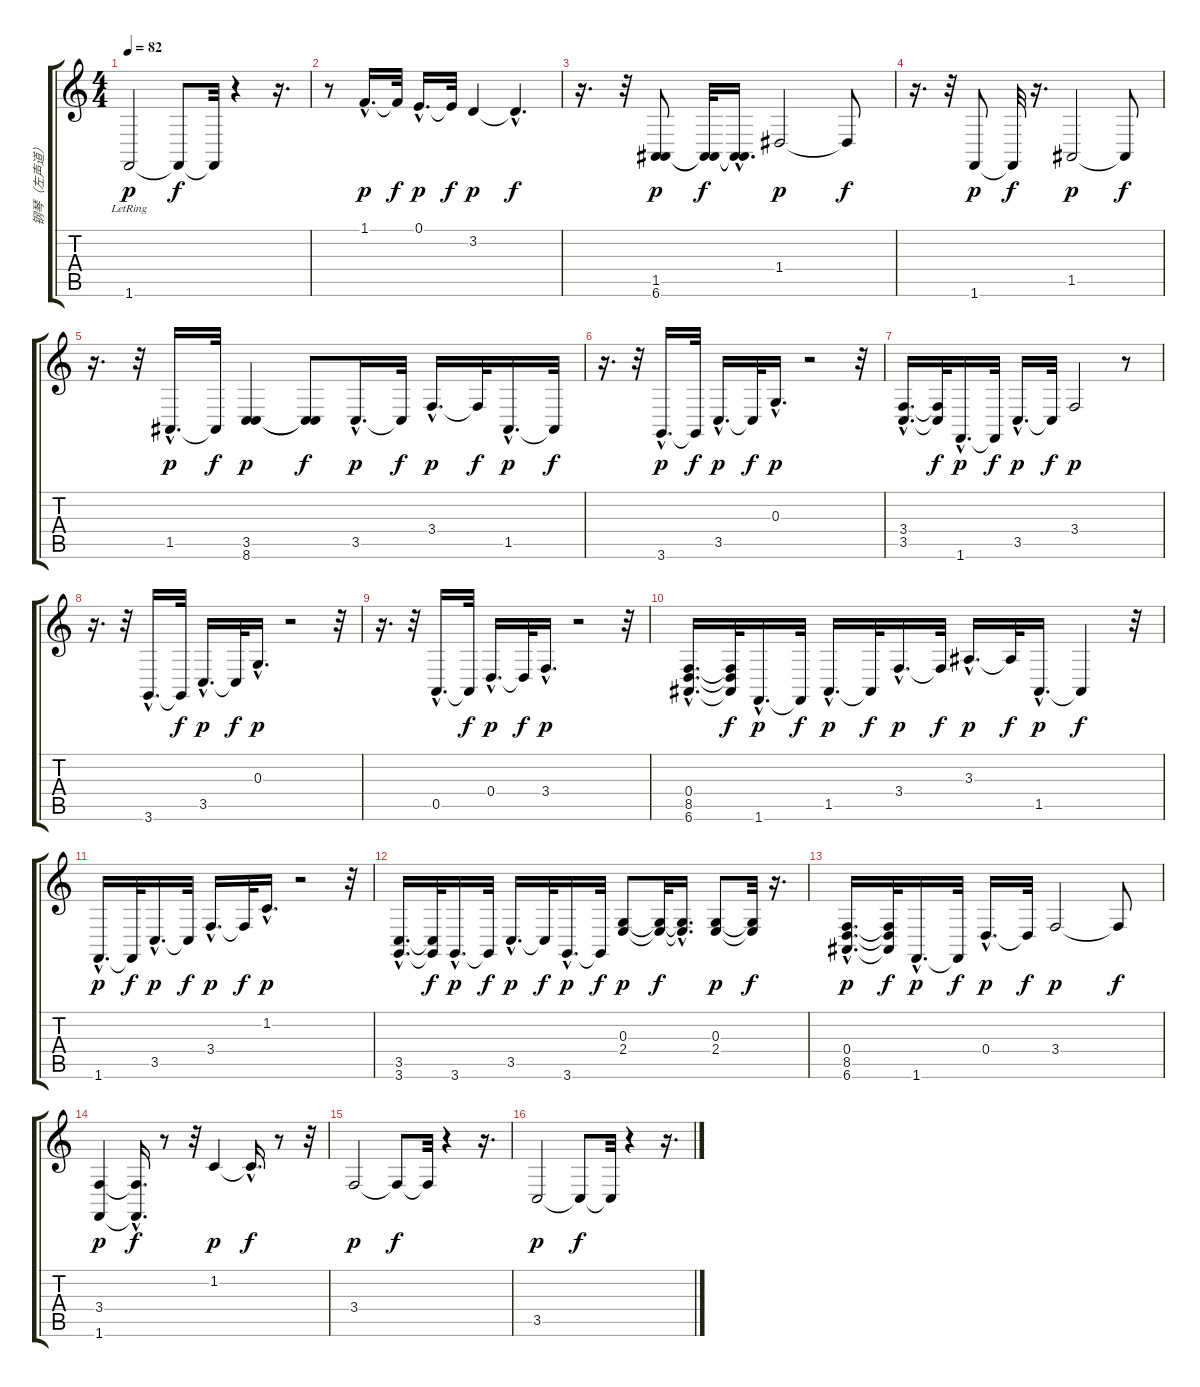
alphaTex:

\track ("钢琴（左声道）" "钢琴（左声道）") {instrument acousticgrandpiano}
\staff {score tabs}
\tuning (E4 B3 G3 D3 A2 E2) {hide}
\ts (4 4)
\tempo 82
\clef g2
\ks c
1.6{lr}.2{dy p instrument acousticgrandpiano} 1.6{t}.8{dy f} 1.6{t}.32 r.4 r.16{d} |
r.8 1.1{hac}.16{d dy p} 1.1{t}.32{dy f} 0.1{hac}.16{d dy p} 0.1{t}.32{dy f} 3.2.4{dy p} 3.2{hac t}.4{d dy f} |
r.16{d} r.32 (1.5 6.6).8{dy p} (1.5{t} 6.6{t}).32{dy f} (1.5{hac t} 6.6{hac t}).16{d} 1.4.2{dy p} 1.4{t}.8{dy f} |
r.16{d} r.32 1.6.8{dy p} 1.6{t}.32{dy f} r.16{d} 1.5.2{dy p} 1.5{t}.8{dy f} |
r.16{d} r.32 1.5{hac}.16{d dy p} 1.5{t}.32{dy f} (3.5 8.6).4{dy p} (3.5{t} 8.6{t}).8{dy f} 3.5{hac}.16{d dy p} 3.5{t}.32{dy f} 3.4{hac}.16{d dy p} 3.4{t}.32{dy f} 1.5{hac}.16{d dy p} 1.5{t}.32{dy f} |
r.16{d} r.32 3.6{hac}.16{d dy p} 3.6{t}.32{dy f} 3.5{hac}.16{d dy p} 3.5{t}.32{dy f} 0.3{hac}.16{d dy p} r.2 r.32 |
(3.4{hac} 3.5{hac}).16{d} (3.4{t} 3.5{t}).32{dy f} 1.6{hac}.16{d dy p} 1.6{t}.32{dy f} 3.5{hac}.16{d dy p} 3.5{t}.32{dy f} 3.4.2{dy p} r.8 |
r.16{d} r.32 3.6{hac}.16{d} 3.6{t}.32{dy f} 3.5{hac}.16{d dy p} 3.5{t}.32{dy f} 0.3{hac}.16{d dy p} r.2 r.32 |
r.16{d} r.32 0.5{hac}.16{d} 0.5{t}.32{dy f} 0.4{hac}.16{d dy p} 0.4{t}.32{dy f} 3.4{hac}.16{d dy p} r.2 r.32 |
(0.4{hac} 8.5{hac} 6.6{hac}).16{d} (0.4{t} 8.5{t} 6.6{t}).32{dy f} 1.6{hac}.16{d dy p} 1.6{t}.32{dy f} 1.5{hac}.16{d dy p} 1.5{t}.32{dy f} 3.4{hac}.16{d dy p} 3.4{t}.32{dy f} 3.3{hac}.16{d dy p} 3.3{t}.32{dy f} 1.5{hac}.16{d dy p} 1.5{t}.4{dy f} r.32 |
1.6{hac}.16{d dy p} 1.6{t}.32{dy f} 3.5{hac}.16{d dy p} 3.5{t}.32{dy f} 3.4{hac}.16{d dy p} 3.4{t}.32{dy f} 1.2{hac}.16{d dy p} r.2 r.32 |
(3.5{hac} 3.6{hac}).16{d} (3.5{t} 3.6{t}).32{dy f} 3.6{hac}.16{d dy p} 3.6{t}.32{dy f} 3.5{hac}.16{d dy p} 3.5{t}.32{dy f} 3.6{hac}.16{d dy p} 3.6{t}.32{dy f} (0.3 2.4).8{dy p} (0.3{t} 2.4{t}).32{dy f} (0.3{hac t} 2.4{hac t}).16{d} (0.3 2.4).8{dy p} (0.3{t} 2.4{t}).32{dy f} r.16{d} |
(0.4{hac} 8.5{hac} 6.6{hac}).16{d dy p} (0.4{t} 8.5{t} 6.6{t}).32{dy f} 1.6{hac}.16{d dy p} 1.6{t}.32{dy f} 0.4{hac}.16{d dy p} 0.4{t}.32{dy f} 3.4.2{dy p} 3.4{t}.8{dy f} |
(3.4 1.6).4{dy p} (3.4{hac t} 1.6{hac t}).16{d dy f} r.8 r.32 1.2.4{dy p} 1.2{hac t}.16{d dy f} r.8 r.32 |
3.4.2{dy p} 3.4{t}.8{dy f} 3.4{t}.32 r.4 r.16{d} |
3.5.2{dy p} 3.5{t}.8{dy f} 3.5{t}.32 r.4 r.16{d}
